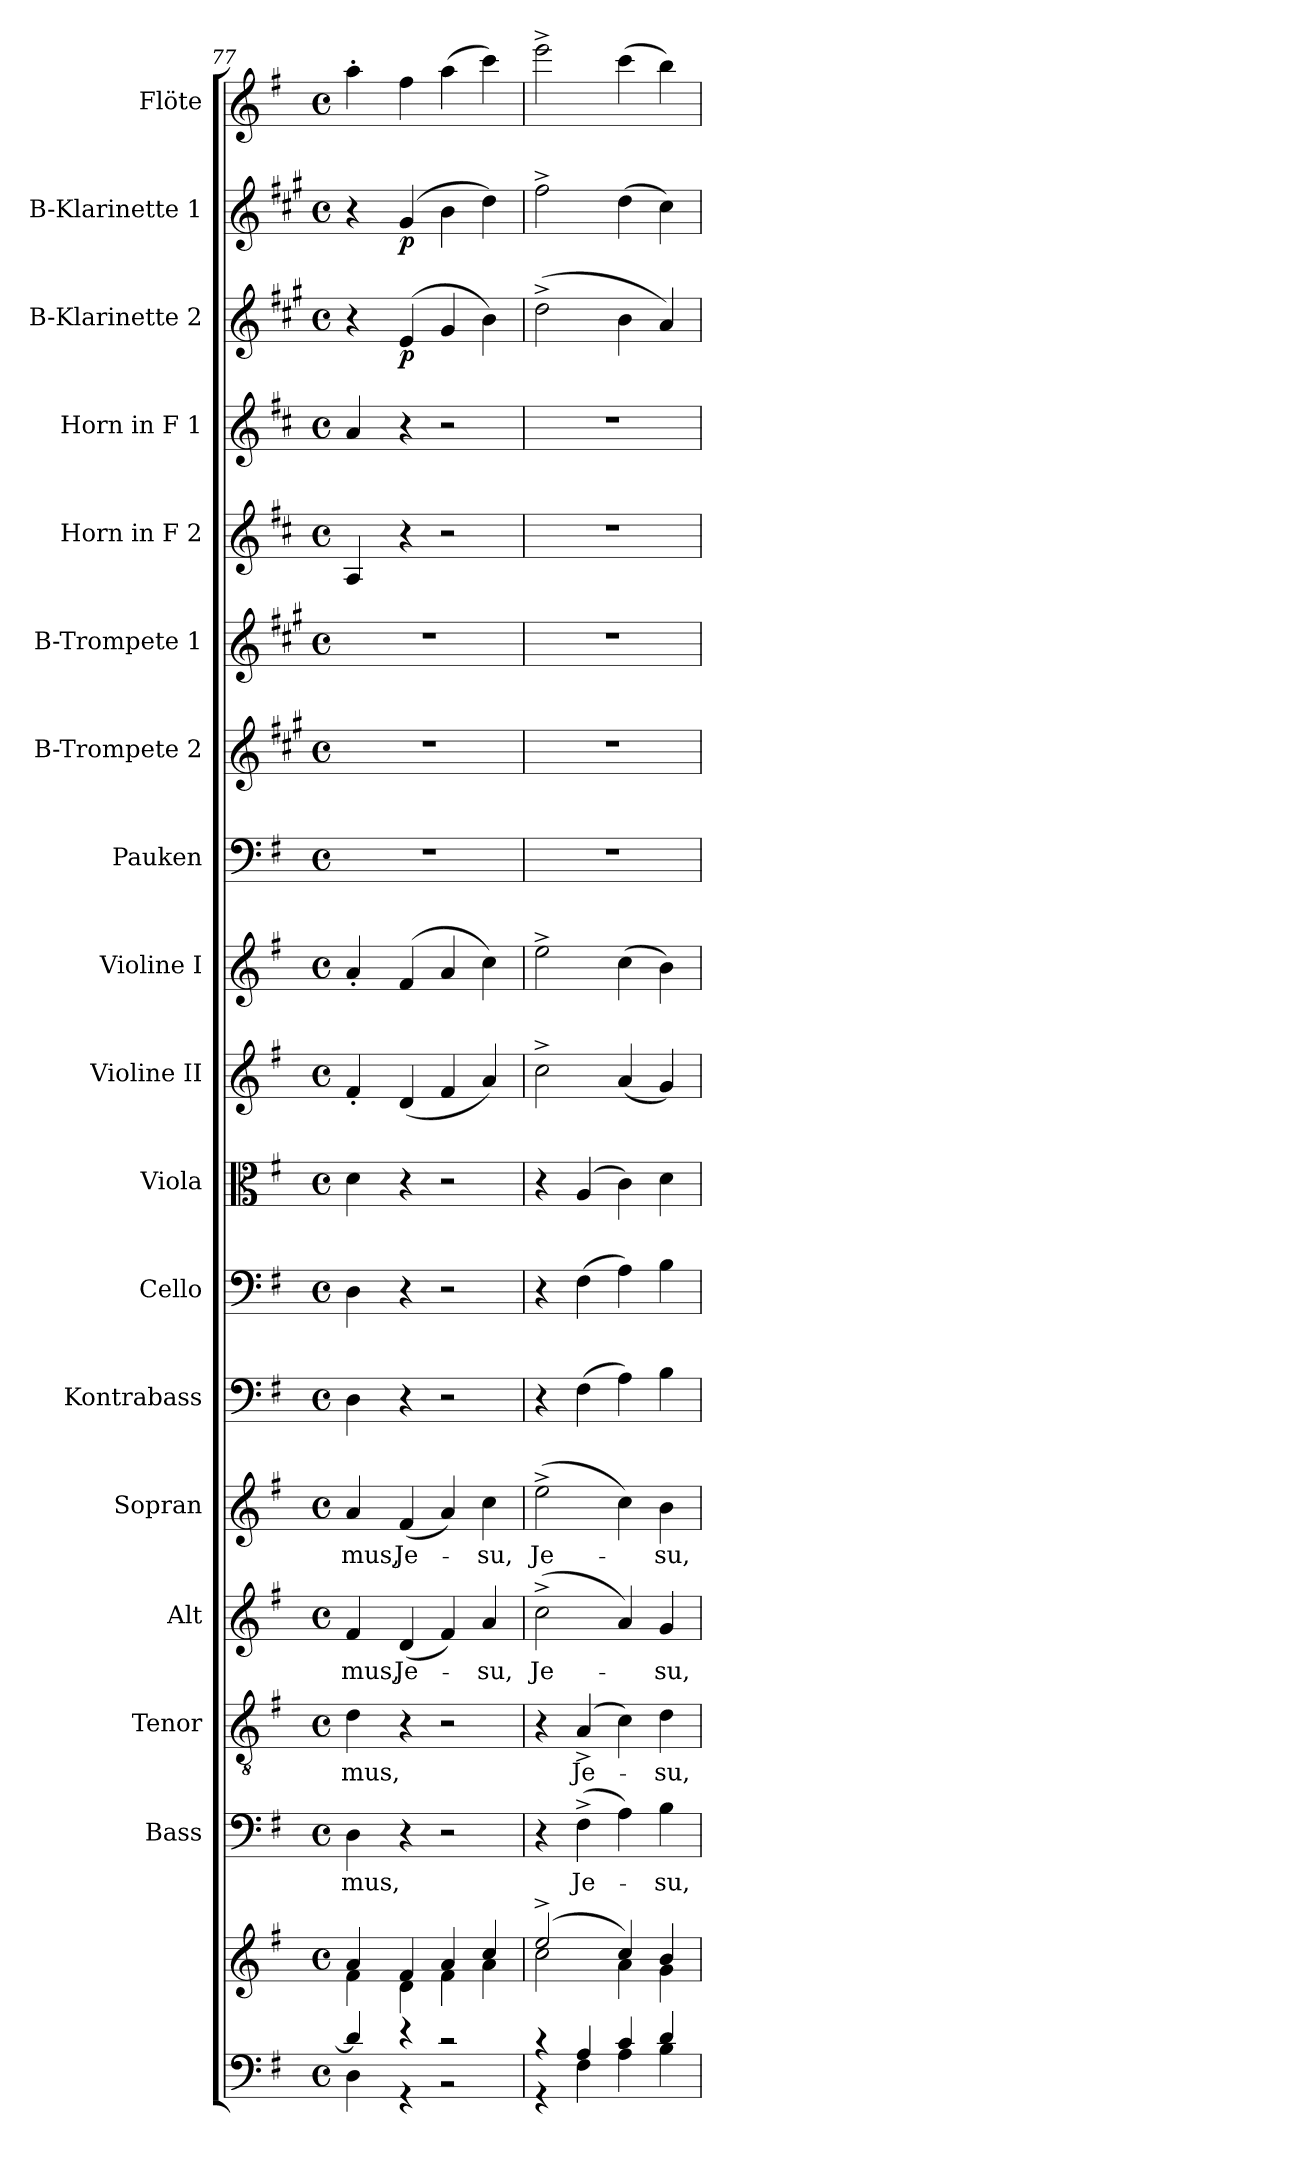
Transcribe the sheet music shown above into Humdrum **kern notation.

**kern	**kern	**kern	**text	**kern	**text	**kern	**text	**kern	**text	**kern	**kern	**kern	**kern	**kern	**kern	**kern	**kern	**kern	**kern	**kern	**dynam	**kern	**dynam	**kern
*part18	*part18	*part17	*part17	*part16	*part16	*part15	*part15	*part14	*part14	*part13	*part12	*part11	*part10	*part9	*part8	*part7	*part6	*part5	*part4	*part3	*part3	*part2	*part2	*part1
*staff19	*staff18	*staff17	*staff17	*staff16	*staff16	*staff15	*staff15	*staff14	*staff14	*staff13	*staff12	*staff11	*staff10	*staff9	*staff8	*staff7	*staff6	*staff5	*staff4	*staff3	*staff3	*staff2	*staff2	*staff1
*	*	*I"Bass	*	*I"Tenor	*	*I"Alt	*	*I"Sopran	*	*I"Kontrabass	*I"Cello	*I"Viola	*I"Violine II	*I"Violine I	*I"Pauken	*I"B-Trompete 2	*I"B-Trompete 1	*I"Horn in F 2	*I"Horn in F 1	*I"B-Klarinette 2	*	*I"B-Klarinette 1	*	*I"Flöte
*	*	*I'B.	*	*I'T.	*	*I'A.	*	*I'S.	*	*I'Kb.	*	*I'Vla.	*I'Vl. II	*I'Vl. I	*I'Pk.	*I'Trp. 2	*I'Trp. 1	*	*	*I'Kl. 2	*	*I'Kl. 1	*	*I'Fl.
*clefF4	*clefG2	*clefF4	*	*clefGv2	*	*clefG2	*	*clefG2	*	*clefF4	*clefF4	*clefC3	*clefG2	*clefG2	*clefF4	*clefG2	*clefG2	*clefG2	*clefG2	*clefG2	*	*clefG2	*	*clefG2
*	*	*	*	*	*	*	*	*	*	*ITrd7c12	*	*	*	*	*	*ITrd1c2	*ITrd1c2	*ITrd4c7	*ITrd4c7	*ITrd1c2	*	*ITrd1c2	*	*
*k[f#]	*k[f#]	*k[f#]	*	*k[f#]	*	*k[f#]	*	*k[f#]	*	*k[f#]	*k[f#]	*k[f#]	*k[f#]	*k[f#]	*k[f#]	*k[f#]	*k[f#]	*k[f#]	*k[f#]	*k[f#]	*	*k[f#]	*	*k[f#]
*G:	*G:	*G:	*	*G:	*	*G:	*	*G:	*	*G:	*G:	*G:	*G:	*G:	*G:	*G:	*G:	*G:	*G:	*G:	*	*G:	*	*G:
*M4/4	*M4/4	*M4/4	*	*M4/4	*	*M4/4	*	*M4/4	*	*M4/4	*M4/4	*M4/4	*M4/4	*M4/4	*M4/4	*M4/4	*M4/4	*M4/4	*M4/4	*M4/4	*	*M4/4	*	*M4/4
*met(c)	*met(c)	*met(c)	*	*met(c)	*	*met(c)	*	*met(c)	*	*met(c)	*met(c)	*met(c)	*met(c)	*met(c)	*met(c)	*met(c)	*met(c)	*met(c)	*met(c)	*met(c)	*	*met(c)	*	*met(c)
=77	=77	=77	=77	=77	=77	=77	=77	=77	=77	=77	=77	=77	=77	=77	=77	=77	=77	=77	=77	=77	=77	=77	=77	=77
*^	*^	*	*	*	*	*	*	*	*	*	*	*	*	*	*	*	*	*	*	*	*	*	*	*
!	!	!	!	!	!LO:LY:b	!	!LO:LY:b	!	!LO:LY:b	!	!LO:LY:b	!	!	!	!	!	!	!	!	!	!	!	!	!	!	!
4d/]	4D\	4a/	4f#\	4D\	-mus,	4d\	-mus,	4f#/	-mus,	4a/	-mus,	4DD\	4D\	4d\	4f#'</	4a'</	1r	1r	1r	4D/	4d/	4r	.	4r	.	4aa'>\
!	!	!	!	!	!	!	!	!	!LO:LY:b	!	!LO:LY:b	!	!	!	!	!	!	!	!	!	!	!	!LO:DY:b	!	!LO:DY:b	!
4r	4r	4f#/	4d\	4r	.	4r	.	(<4d/	Je-	(<4f#/	Je-	4r	4r	4r	(<4d/	(4f#/	.	.	.	4r	4r	(4d/	p	(4f#/	p	4ff#\
2r	2r	4a/	4f#\	2r	.	2r	.	4f#/)	.	4a/)	.	2r	2r	2r	4f#/	4a/	.	.	.	2r	2r	4f#/	.	4a\	.	(>4aa\
!	!	!	!	!	!	!	!	!	!LO:LY:b	!	!LO:LY:b	!	!	!	!	!	!	!	!	!	!	!	!	!	!	!
.	.	4cc/	4a\	.	.	.	.	4a/	-su,	4cc\	-su,	.	.	.	4a/)	4cc\)	.	.	.	.	.	4a\)	.	4cc\)	.	4ccc\)
=78	=78	=78	=78	=78	=78	=78	=78	=78	=78	=78	=78	=78	=78	=78	=78	=78	=78	=78	=78	=78	=78	=78	=78	=78	=78	=78
!	!	!	!	!	!	!	!	!	!LO:LY:b	!	!LO:LY:b	!	!	!	!	!	!	!	!	!	!	!	!	!	!	!
4r	4r	(2ee^>/	2cc\	4r	.	4r	.	(>2cc^>\	Je-	(>2ee^>\	Je-	4r	4r	4r	2cc^>\	2ee^>\	1r	1r	1r	1r	1r	(>2cc^>\	.	2ee^>\	.	2eee^>\
!	!	!	!	!	!LO:LY:b	!	!LO:LY:b	!	!	!	!	!	!	!	!	!	!	!	!	!	!	!	!	!	!	!
4A/	4F#\	.	.	(>4F#^>\	Je-	(4A^>/	Je-	.	.	.	.	(>4FF#\	(>4F#\	(4A/	.	.	.	.	.	.	.	.	.	.	.	.
4c/	4A\	4cc/)	4a\	4A\)	.	4c\)	.	4a/)	.	4cc\)	.	4AA\)	4A\)	4c\)	(<4a/	(>4cc\	.	.	.	.	.	4a\	.	(>4cc\	.	(>4ccc\
!	!	!	!	!	!LO:LY:b	!	!LO:LY:b	!	!LO:LY:b	!	!LO:LY:b	!	!	!	!	!	!	!	!	!	!	!	!	!	!	!
4d/	4B\	4b/	4g\	4B\	-su,	4d\	-su,	4g/	-su,	4b\	-su,	4BB\	4B\	4d\	4g/)	4b\)	.	.	.	.	.	4g/)	.	4b\)	.	4bb\)
*v	*v	*	*	*	*	*	*	*	*	*	*	*	*	*	*	*	*	*	*	*	*	*	*	*	*	*
*	*v	*v	*	*	*	*	*	*	*	*	*	*	*	*	*	*	*	*	*	*	*	*	*	*	*
=	=	=	=	=	=	=	=	=	=	=	=	=	=	=	=	=	=	=	=	=	=	=	=	=
*-	*-	*-	*-	*-	*-	*-	*-	*-	*-	*-	*-	*-	*-	*-	*-	*-	*-	*-	*-	*-	*-	*-	*-	*-
